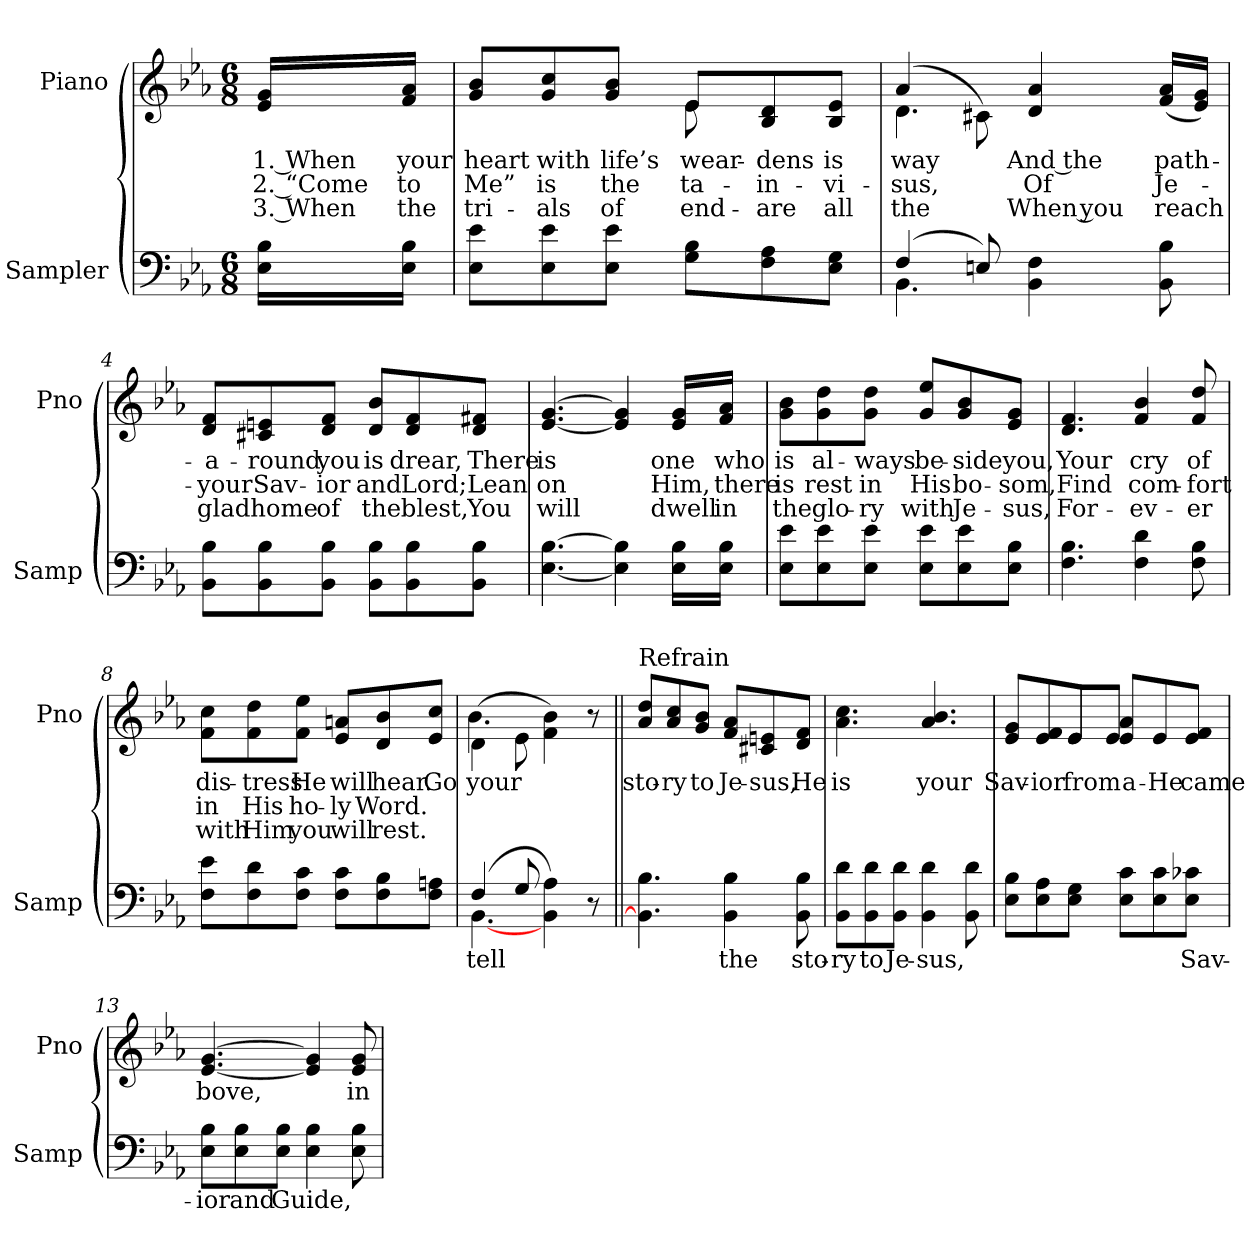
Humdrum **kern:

**kern	**text	**kern	**text	**text	**text
*part2	*part2	*part1	*part1	*part1	*part1
*staff2	*staff2	*staff1	*staff1	*staff1	*staff1
*I"Sampler	*	*I"Piano	*	*	*
*I'Samp	*	*I'Pno	*	*	*
*clefF4	*	*clefG2	*	*	*
*k[b-e-a-]	*	*k[b-e-a-]	*	*	*
*E-:	*	*E-:	*	*	*
*M6/8	*	*M6/8	*	*	*
=1	=1	=1	=1	=1	=1
16E-\ 16B-\LL	.	16e-/ 16g/LL	1. When	2. “Come	3. When
16E-\ 16B-\JJ	.	16f/ 16a-/JJ	your	to	the
=2	=2	=2	=2	=2	=2
*	*	*^	*	*	*
8E-\ 8e-\L	.	8g/ 8b-/L	4.ryy	heart	Me”	tri-
8E-\ 8e-\	.	8g/ 8cc/	.	with	is	-als
8E-\ 8e-\J	.	8g/ 8b-/J	.	life’s	the	of
8G\ 8B-\L	.	8e-/L	8e-	wear-	-ta-	end-
8F\ 8A-\	.	8B-/ 8d/	4ryy	-dens	in-	are
8E-\ 8G\J	.	8B-/ 8e-/J	.	is	-vi-	all
=3	=3	=3	=3	=3	=3	=3
*^	*	*	*	*	*	*
(4F/	4.BB-	.	(4a-/	4.d	-way	-sus,	the
8En/)	.	.	8c#X\)	.	.	.	.
4BB- 4F	4.ryy	.	4d 4a-	4.ryy	And the	Of	When you
8BB- 8B-	.	.	(16f/ 16a-/LL	.	path-	Je-	reach
.	.	.	16e-/ 16g/JJ)	.	.	.	.
*v	*v	*	*	*	*	*	*
*	*	*v	*v	*	*	*
=4	=4	=4	=4	=4	=4
8BB-\ 8B-\L	.	8d/ 8f/L	a-	your	glad
8BB-\ 8B-\	.	8c#X/ 8en/	-round	Sav-	home
8BB-\ 8B-\J	.	8d/ 8f/J	you	-ior	of
8BB-\ 8B-\L	.	8d/ 8b-/L	is	and	the
8BB-\ 8B-\	.	8d/ 8f/	drear,	Lord;	blest,
8BB-\ 8B-\J	.	8d/ 8f#X/J	There	Lean	You
=5	=5	=5	=5	=5	=5
[4.E- [4.B-	.	[4.e- [4.g	is	on	will
4E-] 4B-]	.	4e-] 4g]	.	.	.
16E-\ 16B-\LL	.	16e-/ 16g/LL	one	Him,	dwell
16E-\ 16B-\JJ	.	16f/ 16a-/JJ	who	there	in
=6	=6	=6	=6	=6	=6
8E-\ 8e-\L	.	8g\ 8b-\L	is	is	the
8E-\ 8e-\	.	8g\ 8dd\	al-	rest	glo-
8E-\ 8e-\J	.	8g\ 8dd\J	-ways	in	-ry
8E-\ 8e-\L	.	8g/ 8ee-/L	be-	His	with
8E-\ 8e-\	.	8g/ 8b-/	-side	bo-	Je-
8E-\ 8B-\J	.	8e-/ 8g/J	you,	-som,	-sus,
=7	=7	=7	=7	=7	=7
4.F 4.B-	.	4.d 4.f	Your	Find	For-
4F 4d	.	4f 4b-	cry	com-	-ev-
8F 8B-	.	8f 8dd	of	-fort	-er
=8	=8	=8	=8	=8	=8
8F\ 8e-\L	.	8f\ 8cc\L	dis-	in	with
8F\ 8d\	.	8f\ 8dd\	-tress	His	Him
8F\ 8c\J	.	8f\ 8ee-\J	He	ho-	you
8F\ 8c\L	.	8e-/ 8an/L	will	-ly	will
8F\ 8B-\	.	8d/ 8b-/	hear.	Word.	rest.
8F\ 8An\J	.	8e-/ 8cc/J	Go	.	.
=9	=9	=9	=9	=9	=9
*^	*	*^	*	*	*
(4F/	[4.BB-	tell	(4d\	4.b-	your	.	.
8G/	.	.	8e-\	.	.	.	.
4BB- 4A-)	4.ryy	.	4f\ 4b-\)	4.ryy	.	.	.
8r	.	.	8r	.	.	.	.
*v	*v	*	*	*	*	*	*
*	*	*v	*v	*	*	*
=10||	=10||	=10||	=10||	=10||	=10||
!	!	!LO:TX:t=Refrain	!	!	!
4.BB-] 4.B-	.	8a-/ 8dd/L	sto-	.	.
.	.	8a-/ 8cc/	-ry	.	.
.	.	8g/ 8b-/J	to	.	.
4BB- 4B-	the	8f/ 8a-/L	Je-	.	.
.	.	8c#X/ 8en/	-sus,	.	.
8BB- 8B-	sto-	8d/ 8f/J	He	.	.
=11	=11	=11	=11	=11	=11
8BB-\ 8d\L	-ry	4.a- 4.cc	is	.	.
8BB-\ 8d\	to	.	.	.	.
8BB-\ 8d\J	Je-	.	.	.	.
4BB- 4d	-sus,	4.a- 4.b-	your	.	.
8BB- 8d	.	.	.	.	.
=12	=12	=12	=12	=12	=12
*	*	*^	*	*	*
8E-\ 8B-\L	.	8e-/ 8g/L	4ryy	Sav-	.	.
8E-\ 8A-\	.	8e-/ 8f/	.	-ior	.	.
8E-\ 8G\J	.	8e-/J	8e-/L	from	.	.
8E-\ 8c\L	.	8e-/ 8a-/L	8e-/J	a-	.	.
8E-\ 8c\	.	8e-/	4ryy	He	.	.
8E-\ 8c-X\J	Sav-	8e-/ 8f/J	.	came	.	.
*	*	*v	*v	*	*	*
=13	=13	=13	=13	=13	=13
8E-\ 8B-\L	-ior	[4.e- [4.g	-bove,	.	.
8E-\ 8B-\	and	.	.	.	.
8E-\ 8B-\J	Guide,	.	.	.	.
4E- 4B-	.	4e-] 4g]	.	.	.
8E- 8B-	.	8e- 8g	in	.	.
=	=	=	=	=	=
*-	*-	*-	*-	*-	*-
